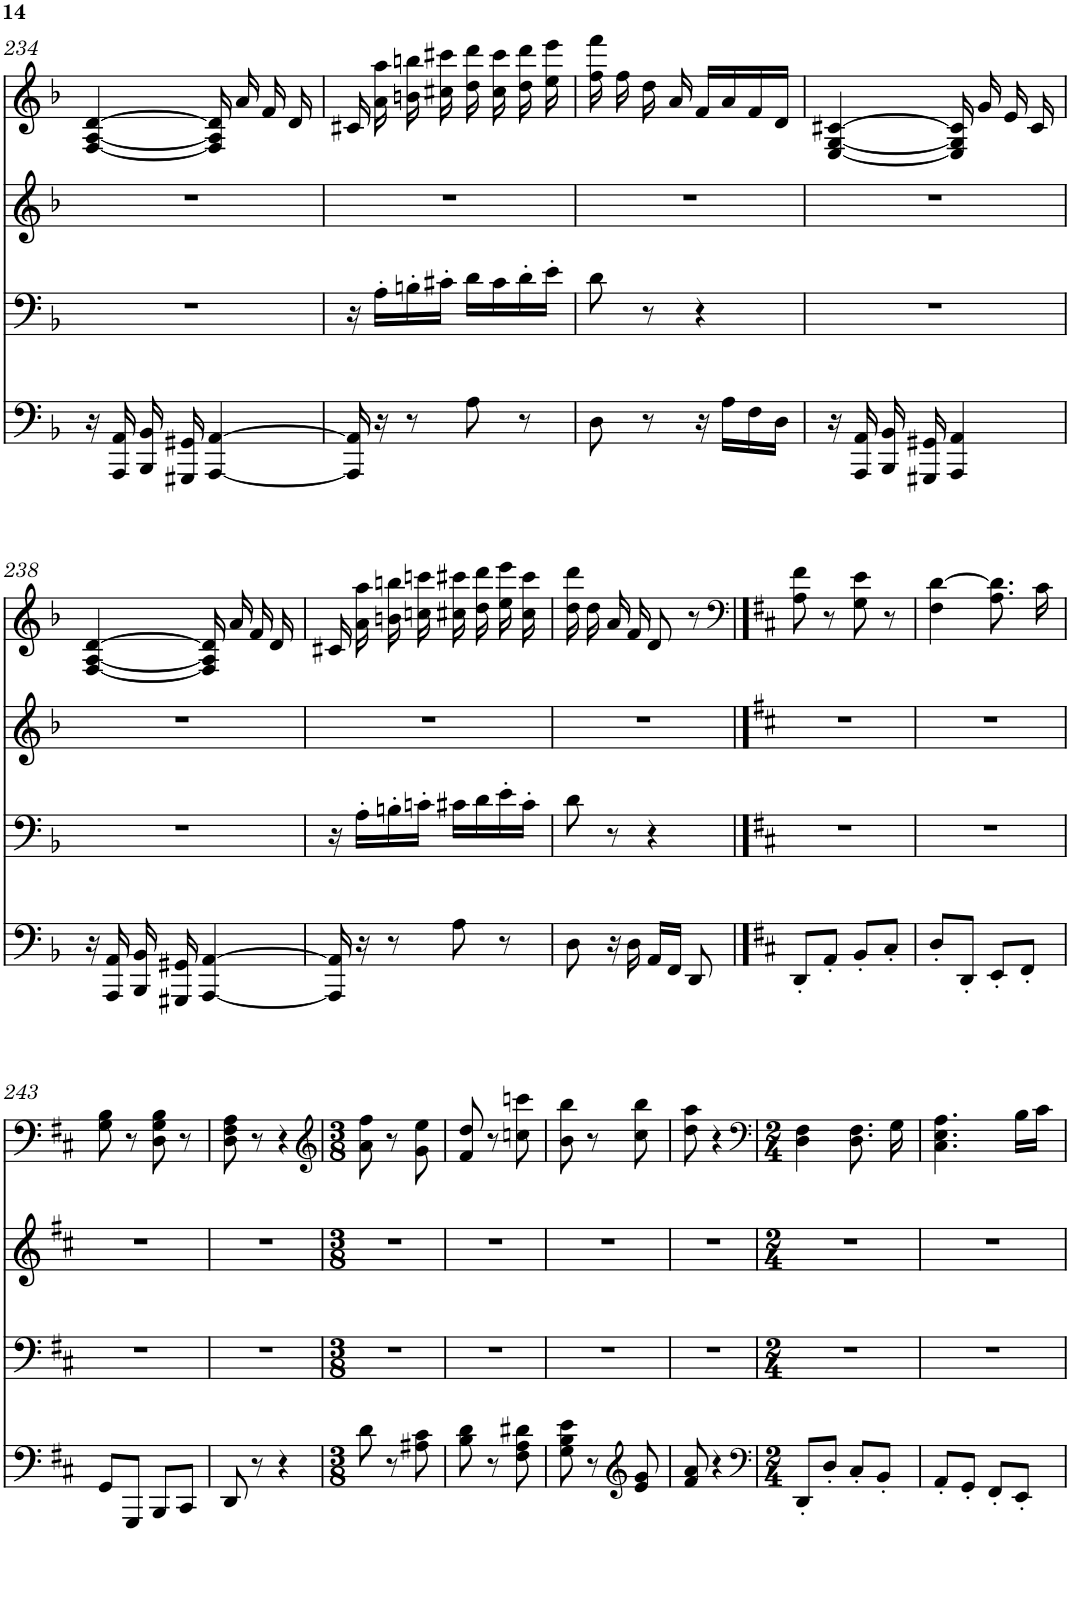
**kern	**kern	**kern	**kern
*part4	*part3	*part2	*part1
*staff4	*staff3	*staff2	*staff1
*I"None	*I"None	*I"None	*I"None
!!LO:PB:g=z
*clefF4	*clefF4	*clefG2	*clefG2
*k[b-]	*k[b-]	*k[b-]	*k[b-]
*M2/4	*M2/4	*M2/4	*M2/4
=234	=234	=234	=234
16r	2r	2r	[4F/ [4A/ [4d/
16AAA/ 16AA/	.	.	.
16BBB-/ 16BB-/	.	.	.
16GGG#X/ 16GG#X/	.	.	.
[4AAA/ [4AA/	.	.	16F/] 16A/] 16d/]
.	.	.	16a/
.	.	.	16f/
.	.	.	16d/
=235	=235	=235	=235
16AAA/] 16AA/]	16r	2r	16c#X/
16r	16A'\LL	.	16a\ 16aa\
8r	16Bn'\	.	16bn\ 16bbn\
.	16c#X'\JJ	.	16cc#X\ 16ccc#X\
8A\	16d\LL	.	16dd\ 16ddd\
.	16c#\	.	16cc#\ 16ccc#\
8r	16d'\	.	16dd\ 16ddd\
.	16e'\JJ	.	16ee\ 16eee\
=236	=236	=236	=236
8D\	8d\	2r	16ff\ 16fff\
.	.	.	16ff\
8r	8r	.	16dd\
.	.	.	16a/
16r	4r	.	16f/LL
16A\LL	.	.	16a/
16F\	.	.	16f/
16D\JJ	.	.	16d/JJ
=237	=237	=237	=237
16r	2r	2r	[4E/ [4G/ [4c#X/
16AAA/ 16AA/	.	.	.
16BBB-/ 16BB-/	.	.	.
16GGG#X/ 16GG#X/	.	.	.
4AAA/ 4AA/	.	.	16E/] 16G/] 16c#/]
.	.	.	16g/
.	.	.	16e/
.	.	.	16c#/
!!LO:LB:g=z
=238	=238	=238	=238
16r	2r	2r	[4F/ [4A/ [4d/
16AAA/ 16AA/	.	.	.
16BBB-/ 16BB-/	.	.	.
16GGG#X/ 16GG#X/	.	.	.
[4AAA/ [4AA/	.	.	16F/] 16A/] 16d/]
.	.	.	16a/
.	.	.	16f/
.	.	.	16d/
=239	=239	=239	=239
16AAA/] 16AA/]	16r	2r	16c#X/
16r	16A'\LL	.	16a\ 16aa\
8r	16Bn'\	.	16bn\ 16bbn\
.	16cn'\JJ	.	16ccn\ 16cccn\
8A\	16c#X\LL	.	16cc#X\ 16ccc#X\
.	16d\	.	16dd\ 16ddd\
8r	16e'\	.	16ee\ 16eee\
.	16c#'\JJ	.	16cc#\ 16ccc#\
=240	=240	=240	=240
8D\	8d\	2r	16dd\ 16ddd\
.	.	.	16dd\
16r	8r	.	16a/
16D\	.	.	16f/
16AA/LL	4r	.	8d/
16FF/JJ	.	.	.
8DD/	.	.	8r
==241	==241	==241	==241
*	*	*	*clefF4
*k[f#c#]	*k[f#c#]	*k[f#c#]	*k[f#c#]
8DD'/L	2r	2r	8A\ 8f#\
8AA'/J	.	.	8r
8BB'/L	.	.	8G\ 8e\
8C#'/J	.	.	8r
=242	=242	=242	=242
8D'/L	2r	2r	4F#\ [4d\
8DD'/J	.	.	.
8EE'/L	.	.	8.A\ 8.d\]
8FF#'/J	.	.	.
.	.	.	16c#\
!!LO:LB:g=z
=243	=243	=243	=243
8GG/L	2r	2r	8G\ 8B\
8GGG/J	.	.	8r
8BBB/L	.	.	8D\ 8G\ 8B\
8CC#/J	.	.	8r
=244	=244	=244	=244
8DD/	2r	2r	8D\ 8F#\ 8A\
8r	.	.	8r
4r	.	.	4r
=245	=245	=245	=245
*	*	*	*clefG2
*M3/8	*M3/8	*M3/8	*M3/8
8d\	4.r	4.r	8a\ 8ff#\
8r	.	.	8r
8A#X\ 8c#\	.	.	8g\ 8ee\
=246	=246	=246	=246
8B\ 8d\	4.r	4.r	8f#/ 8dd/
8r	.	.	8r
8F#\ 8A\ 8d#X\	.	.	8ccn\ 8cccn\
=247	=247	=247	=247
8G\ 8B\ 8e\	4.r	4.r	8b\ 8bb\
8r	.	.	8r
*clefG2	*	*	*
8e/ 8g/	.	.	8cc#\ 8bb\
=248	=248	=248	=248
8f#/ 8a/	4.r	4.r	8dd\ 8aa\
4r	.	.	4r
=249	=249	=249	=249
*clefF4	*	*	*clefF4
*M2/4	*M2/4	*M2/4	*M2/4
8DD'/L	2r	2r	4D\ 4F#\
8D'/J	.	.	.
8C#'/L	.	.	8.D\ 8.F#\
8BB'/J	.	.	.
.	.	.	16G\
=250	=250	=250	=250
8AA'/L	2r	2r	4.C#\ 4.E\ 4.A\
8GG'/J	.	.	.
8FF#'/L	.	.	.
8EE'/J	.	.	16B\LL
.	.	.	16c#\JJ
=	=	=	=
*-	*-	*-	*-
